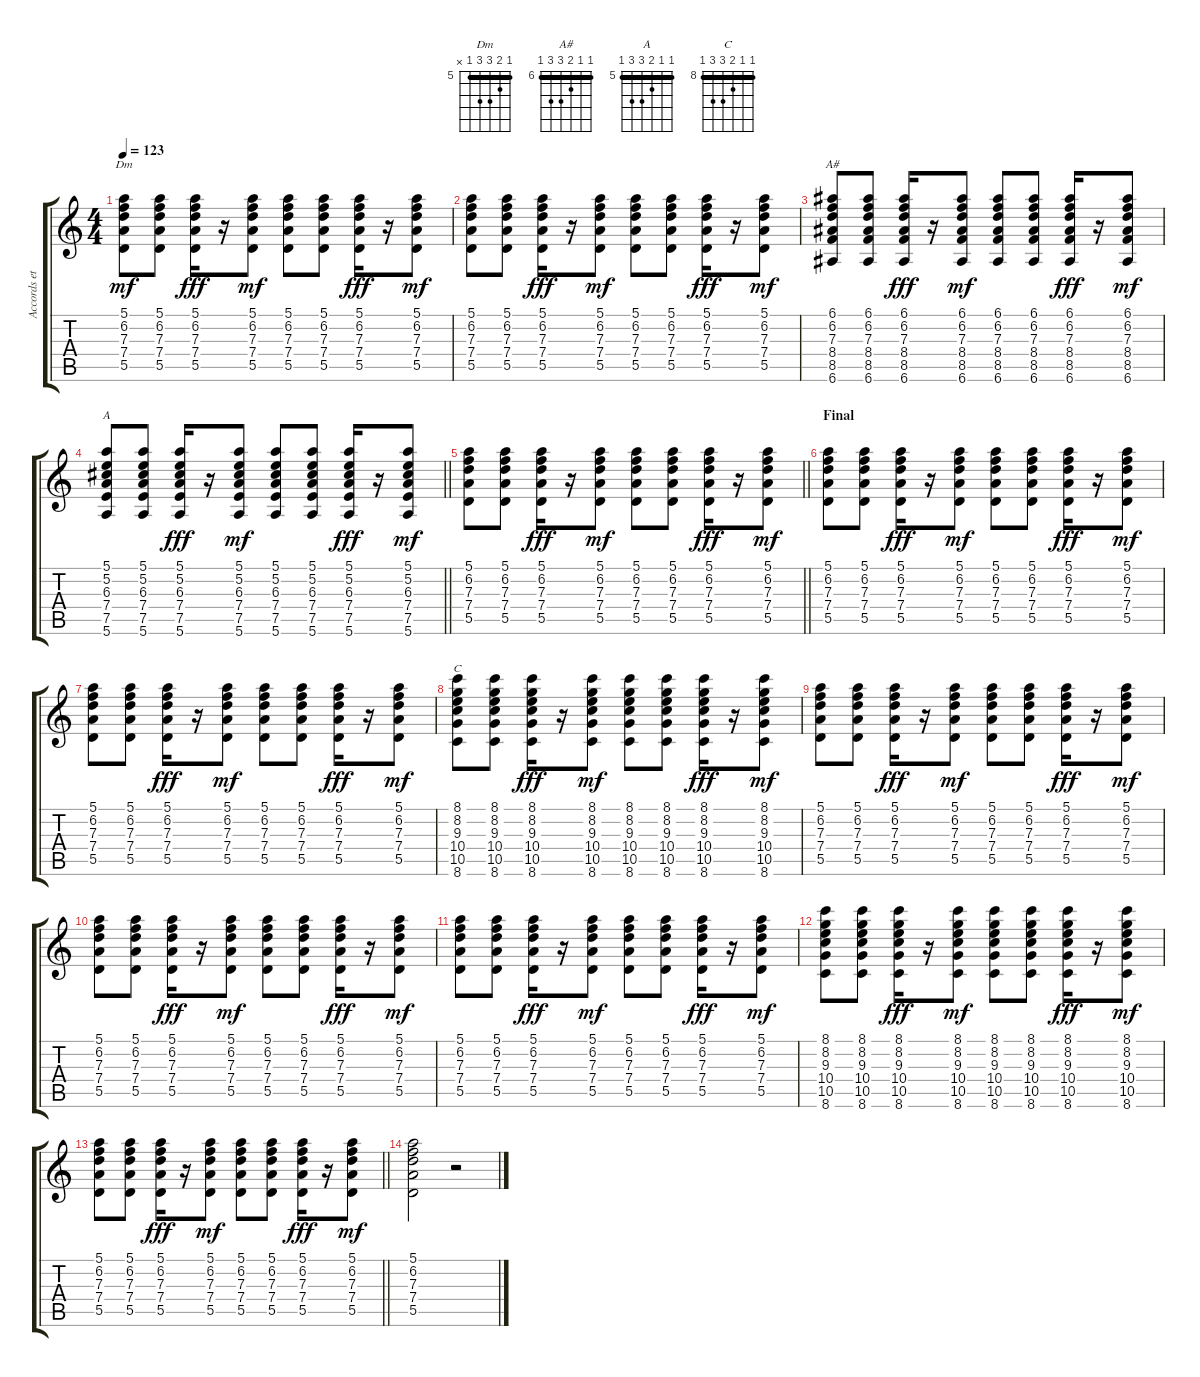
\track ("Accords et rythme" "Accords et") {instrument acousticguitarsteel}
\staff {score tabs}
\tuning (E4 B3 G3 D3 A2 E2) {hide}
\chord ("Dm" 5 6 7 7 5 x) {firstfret 5 barre 5}
\chord ("A#" 6 6 7 8 8 6) {firstfret 6 barre 6}
\chord ("A" 5 5 6 7 7 5) {firstfret 5 barre 5}
\chord ("C" 8 8 9 10 10 8) {firstfret 8 barre 8}
\ts (4 4)
\tempo 123
\clef g2
\ks c
(5.1 6.2 7.3 7.4 5.5).8{ch "Dm" dy mf} (5.1 6.2 7.3 7.4 5.5).8 (5.1 6.2 7.3 7.4 5.5).16{dy fff} r.16 (5.1 6.2 7.3 7.4 5.5).8{dy mf} (5.1 6.2 7.3 7.4 5.5).8 (5.1 6.2 7.3 7.4 5.5).8 (5.1 6.2 7.3 7.4 5.5).16{dy fff} r.16 (5.1 6.2 7.3 7.4 5.5).8{dy mf} |
(5.1 6.2 7.3 7.4 5.5).8 (5.1 6.2 7.3 7.4 5.5).8 (5.1 6.2 7.3 7.4 5.5).16{dy fff} r.16 (5.1 6.2 7.3 7.4 5.5).8{dy mf} (5.1 6.2 7.3 7.4 5.5).8 (5.1 6.2 7.3 7.4 5.5).8 (5.1 6.2 7.3 7.4 5.5).16{dy fff} r.16 (5.1 6.2 7.3 7.4 5.5).8{dy mf} |
(6.1 6.2 7.3 8.4 8.5 6.6).8{ch "A#"} (6.1 6.2 7.3 8.4 8.5 6.6).8 (6.1 6.2 7.3 8.4 8.5 6.6).16{dy fff} r.16 (6.1 6.2 7.3 8.4 8.5 6.6).8{dy mf} (6.1 6.2 7.3 8.4 8.5 6.6).8 (6.1 6.2 7.3 8.4 8.5 6.6).8 (6.1 6.2 7.3 8.4 8.5 6.6).16{dy fff} r.16 (6.1 6.2 7.3 8.4 8.5 6.6).8{dy mf} |
\barLineRight lightlight
(5.1 5.2 6.3 7.4 7.5 5.6).8{ch "A"} (5.1 5.2 6.3 7.4 7.5 5.6).8 (5.1 5.2 6.3 7.4 7.5 5.6).16{dy fff} r.16 (5.1 5.2 6.3 7.4 7.5 5.6).8{dy mf} (5.1 5.2 6.3 7.4 7.5 5.6).8 (5.1 5.2 6.3 7.4 7.5 5.6).8 (5.1 5.2 6.3 7.4 7.5 5.6).16{dy fff} r.16 (5.1 5.2 6.3 7.4 7.5 5.6).8{dy mf} |
\barLineRight lightlight
(5.1 6.2 7.3 7.4 5.5).8 (5.1 6.2 7.3 7.4 5.5).8 (5.1 6.2 7.3 7.4 5.5).16{dy fff} r.16 (5.1 6.2 7.3 7.4 5.5).8{dy mf} (5.1 6.2 7.3 7.4 5.5).8 (5.1 6.2 7.3 7.4 5.5).8 (5.1 6.2 7.3 7.4 5.5).16{dy fff} r.16 (5.1 6.2 7.3 7.4 5.5).8{dy mf} |
\section ("" "Final")
(5.1 6.2 7.3 7.4 5.5).8 (5.1 6.2 7.3 7.4 5.5).8 (5.1 6.2 7.3 7.4 5.5).16{dy fff} r.16 (5.1 6.2 7.3 7.4 5.5).8{dy mf} (5.1 6.2 7.3 7.4 5.5).8 (5.1 6.2 7.3 7.4 5.5).8 (5.1 6.2 7.3 7.4 5.5).16{dy fff} r.16 (5.1 6.2 7.3 7.4 5.5).8{dy mf} |
(5.1 6.2 7.3 7.4 5.5).8 (5.1 6.2 7.3 7.4 5.5).8 (5.1 6.2 7.3 7.4 5.5).16{dy fff} r.16 (5.1 6.2 7.3 7.4 5.5).8{dy mf} (5.1 6.2 7.3 7.4 5.5).8 (5.1 6.2 7.3 7.4 5.5).8 (5.1 6.2 7.3 7.4 5.5).16{dy fff} r.16 (5.1 6.2 7.3 7.4 5.5).8{dy mf} |
(8.1 8.2 9.3 10.4 10.5 8.6).8{ch "C"} (8.1 8.2 9.3 10.4 10.5 8.6).8 (8.1 8.2 9.3 10.4 10.5 8.6).16{dy fff} r.16 (8.1 8.2 9.3 10.4 10.5 8.6).8{dy mf} (8.1 8.2 9.3 10.4 10.5 8.6).8 (8.1 8.2 9.3 10.4 10.5 8.6).8 (8.1 8.2 9.3 10.4 10.5 8.6).16{dy fff} r.16 (8.1 8.2 9.3 10.4 10.5 8.6).8{dy mf} |
(5.1 6.2 7.3 7.4 5.5).8 (5.1 6.2 7.3 7.4 5.5).8 (5.1 6.2 7.3 7.4 5.5).16{dy fff} r.16 (5.1 6.2 7.3 7.4 5.5).8{dy mf} (5.1 6.2 7.3 7.4 5.5).8 (5.1 6.2 7.3 7.4 5.5).8 (5.1 6.2 7.3 7.4 5.5).16{dy fff} r.16 (5.1 6.2 7.3 7.4 5.5).8{dy mf} |
(5.1 6.2 7.3 7.4 5.5).8 (5.1 6.2 7.3 7.4 5.5).8 (5.1 6.2 7.3 7.4 5.5).16{dy fff} r.16 (5.1 6.2 7.3 7.4 5.5).8{dy mf} (5.1 6.2 7.3 7.4 5.5).8 (5.1 6.2 7.3 7.4 5.5).8 (5.1 6.2 7.3 7.4 5.5).16{dy fff} r.16 (5.1 6.2 7.3 7.4 5.5).8{dy mf} |
(5.1 6.2 7.3 7.4 5.5).8 (5.1 6.2 7.3 7.4 5.5).8 (5.1 6.2 7.3 7.4 5.5).16{dy fff} r.16 (5.1 6.2 7.3 7.4 5.5).8{dy mf} (5.1 6.2 7.3 7.4 5.5).8 (5.1 6.2 7.3 7.4 5.5).8 (5.1 6.2 7.3 7.4 5.5).16{dy fff} r.16 (5.1 6.2 7.3 7.4 5.5).8{dy mf} |
(8.1 8.2 9.3 10.4 10.5 8.6).8 (8.1 8.2 9.3 10.4 10.5 8.6).8 (8.1 8.2 9.3 10.4 10.5 8.6).16{dy fff} r.16 (8.1 8.2 9.3 10.4 10.5 8.6).8{dy mf} (8.1 8.2 9.3 10.4 10.5 8.6).8 (8.1 8.2 9.3 10.4 10.5 8.6).8 (8.1 8.2 9.3 10.4 10.5 8.6).16{dy fff} r.16 (8.1 8.2 9.3 10.4 10.5 8.6).8{dy mf} |
\barLineRight lightlight
(5.1 6.2 7.3 7.4 5.5).8 (5.1 6.2 7.3 7.4 5.5).8 (5.1 6.2 7.3 7.4 5.5).16{dy fff} r.16 (5.1 6.2 7.3 7.4 5.5).8{dy mf} (5.1 6.2 7.3 7.4 5.5).8 (5.1 6.2 7.3 7.4 5.5).8 (5.1 6.2 7.3 7.4 5.5).16{dy fff} r.16 (5.1 6.2 7.3 7.4 5.5).8{dy mf} |
(5.1 6.2 7.3 7.4 5.5).2 r.2
